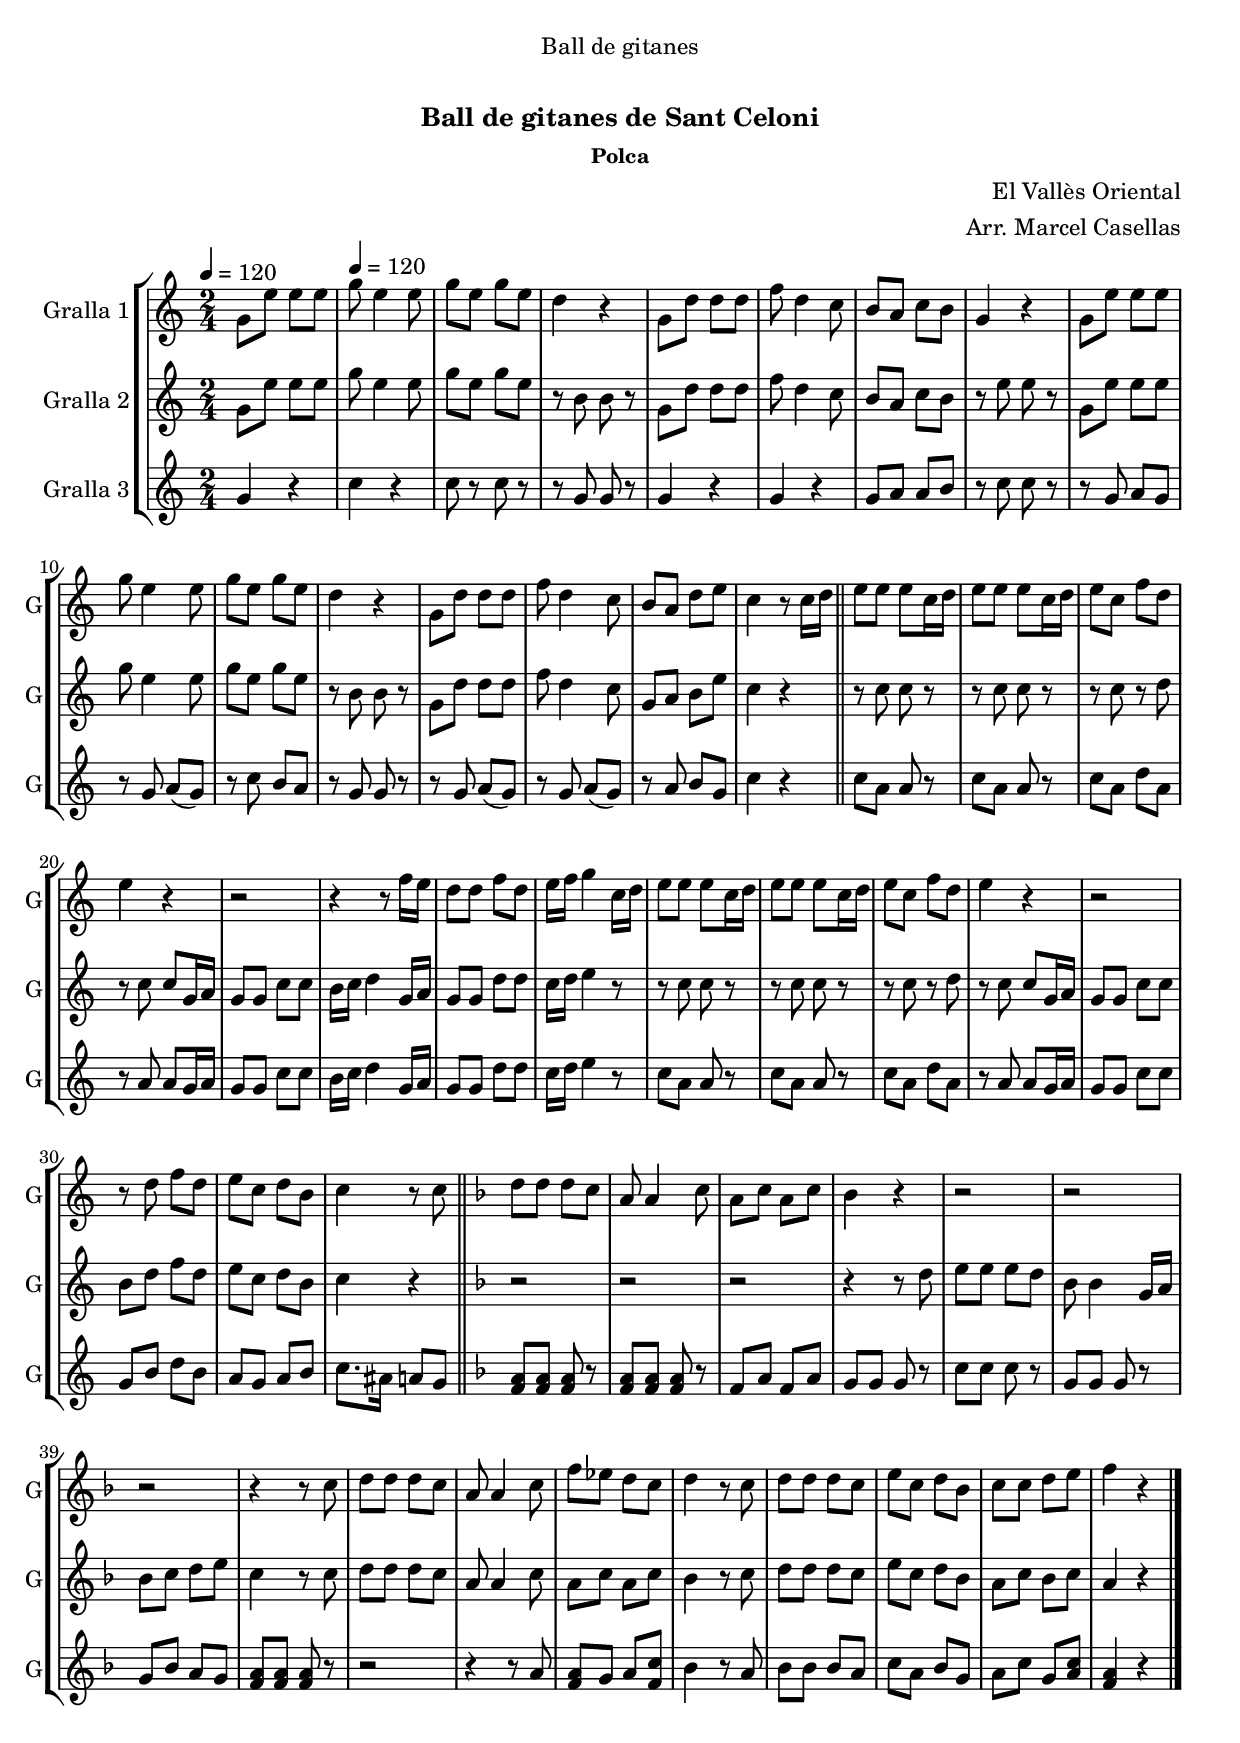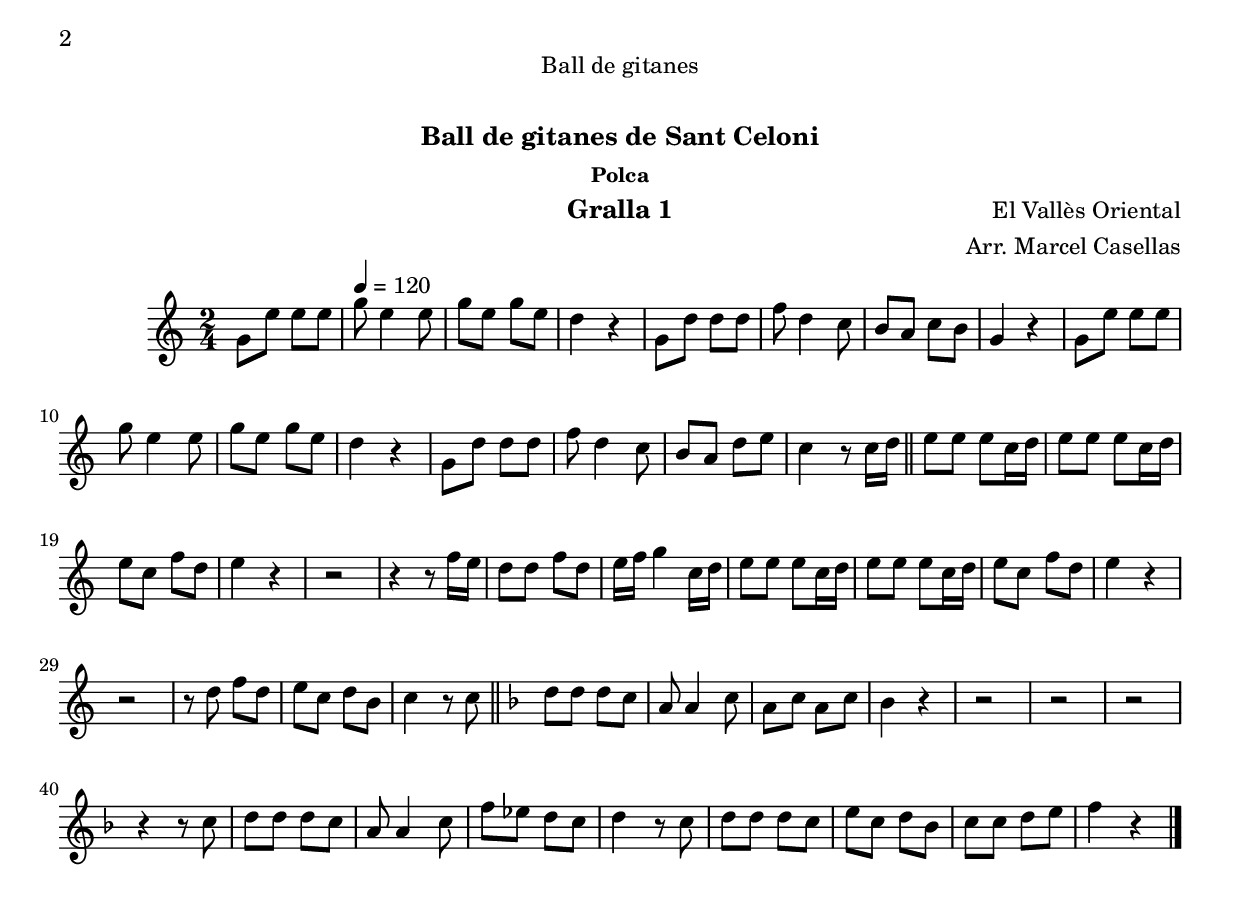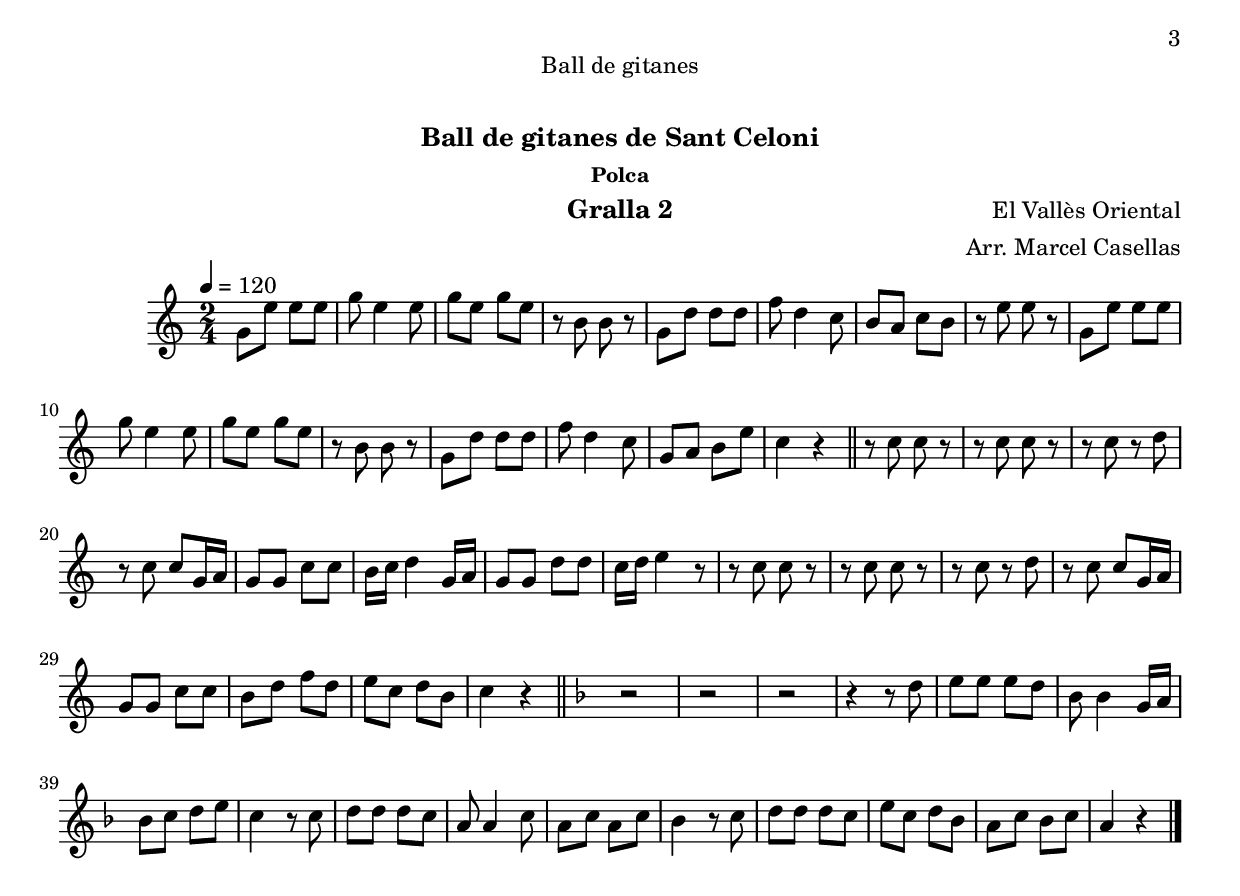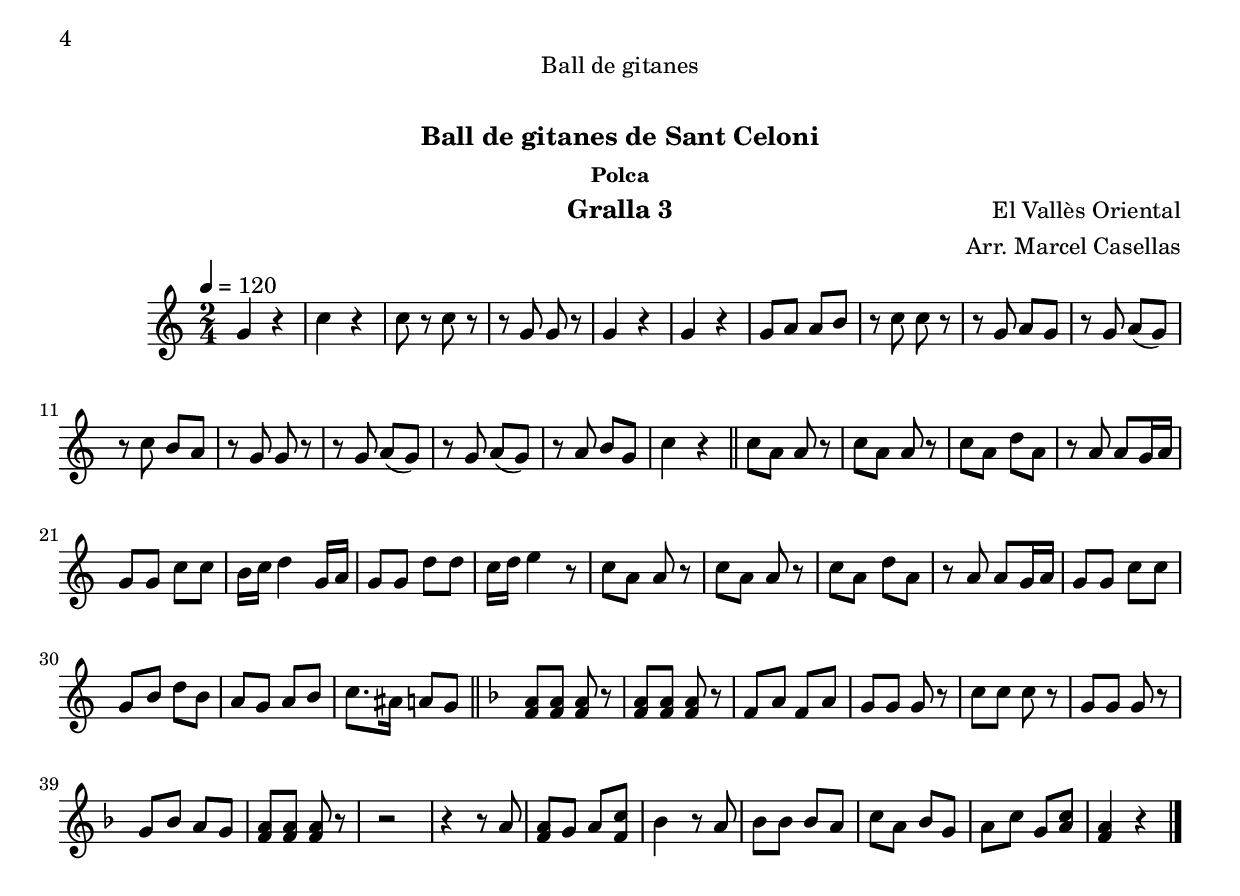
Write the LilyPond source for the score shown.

\version "2.16.0"

\header {
  dedication="Ball de gitanes"
  title="             "
  subtitle="Ball de gitanes de Sant Celoni"
  subsubtitle="Polca"
  poet=""
  meter=""
  piece=""
  composer="El Vallès Oriental"
  arranger="Arr. Marcel Casellas"
  opus=""
  instrument=""
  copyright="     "
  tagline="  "
}

liniaroAa =
\relative g'
{
  \clef treble
  \key c \major
  \time 2/4
  g8 e' e e \tempo 4 = 120  |
  g8 e4 e8  |
  g8 e g e  |
  d4 r  |
  %05
  g,8 d' d d  |
  f8 d4 c8  |
  b8 a c b  |
  g4 r  |
  g8 e' e e  |
  %10
  g8 e4 e8  |
  g8 e g e  |
  d4 r  |
  g,8 d' d d  |
  f8 d4 c8  |
  %15
  b8 a d e  |
  c4 r8 c16 d  \bar "||"
  e8 e e c16 d  |
  e8 e e c16 d  |
  e8 c f d  |
  %20
  e4 r  |
  r2  |
  r4 r8 f16 e  |
  d8 d f d  |
  e16 f g4 c,16 d  |
  %25
  e8 e e c16 d  |
  e8 e e c16 d  |
  e8 c f d  |
  e4 r  |
  r2  |
  %30
  r8 d f d  |
  e8 c d b  |
  c4 r8 c  \bar "||"
  \key f \major   d8 d d c  |
  a8 a4 c8  |
  %35
  a8 c a c  |
  bes4 r  |
  r2  |
  r2  |
  r2  |
  %40
  r4 r8 c  |
  d8 d d c  |
  a8 a4 c8  |
  f8 ees d c  |
  d4 r8 c  |
  %45
  d8 d d c  |
  e8 c d bes  |
  c8 c d e  |
  f4 r  \bar "|."
}

liniaroAb =
\relative g'
{
  \tempo 4 = 120
  \clef treble
  \key c \major
  \time 2/4
  g8 e' e e  |
  g8 e4 e8  |
  g8 e g e  |
  r8 b b r  |
  %05
  g8 d' d d  |
  f8 d4 c8  |
  b8 a c b  |
  r8 e e r  |
  g,8 e' e e  |
  %10
  g8 e4 e8  |
  g8 e g e  |
  r8 b b r  |
  g8 d' d d  |
  f8 d4 c8  |
  %15
  g8 a b e  |
  c4 r  \bar "||"
  r8 c c r  |
  r8 c c r  |
  r8 c r d  |
  %20
  r8 c c g16 a  |
  g8 g c c  |
  b16 c d4 g,16 a  |
  g8 g d' d  |
  c16 d e4 r8  |
  %25
  r8 c c r  |
  r8 c c r  |
  r8 c r d  |
  r8 c c g16 a  |
  g8 g c c  |
  %30
  b8 d f d  |
  e8 c d b  |
  c4 r  \bar "||"
  \key f \major   r2  |
  r2  |
  %35
  r2  |
  r4 r8 d  |
  e8 e e d  |
  bes8 bes4 g16 a  |
  bes8 c d e  |
  %40
  c4 r8 c  |
  d8 d d c  |
  a8 a4 c8  |
  a8 c a c  |
  bes4 r8 c  |
  %45
  d8 d d c  |
  e8 c d bes  |
  a8 c bes c  |
  a4 r  \bar "|."
}

liniaroAc =
\relative g'
{
  \tempo 4 = 120
  \clef treble
  \key c \major
  \time 2/4
  g4 r  |
  c4 r  |
  c8 r c r  |
  r8 g g r  |
  %05
  g4 r  |
  g4 r  |
  g8 a a b  |
  r8 c c r  |
  r8 g a g   |
  %10
  r8 g a ( g )  |
  r8 c b a  |
  r8 g g r  |
  r8 g a ( g )  |
  r8 g a ( g )  |
  %15
  r8 a b g  |
  c4 r  \bar "||"
  c8 a a r  |
  c8 a a r  |
  c8 a d a  |
  %20
  r8 a a g16 a  |
  g8 g c c  |
  b16 c d4 g,16 a  |
  g8 g d' d  |
  c16 d e4 r8  |
  %25
  c8 a a r  |
  c8 a a r  |
  c8 a d a  |
  r8 a a g16 a  |
  g8 g c c  |
  %30
  g8 b d b  |
  a8 g a b  |
  c8. ais16 a8 g  \bar "||"
  \key f \major   <f a>8 <f a> <f a> r  |
  <f a>8 <f a> <f a> r  |
  %35
  f8 a f a  |
  g8 g g r  |
  c8 c c r  |
  g8 g g r  |
  g8 bes a g  |
  %40
  <f a>8 <f a> <f a> r  |
  r2  |
  r4 r8 a  |
  <f a>8 g a <f c'>  |
  bes4 r8 a  |
  %45
  bes8 bes bes a  |
  c8 a bes g  |
  a8 c g <a c>  |
  <f a>4 r  \bar "|."
}

\bookpart {
  \score {
    \new StaffGroup {
      \override Score.RehearsalMark #'self-alignment-X = #LEFT
      <<
        \new Staff \with {instrumentName = #"Gralla 1" shortInstrumentName = #"G"} \liniaroAa
        \new Staff \with {instrumentName = #"Gralla 2" shortInstrumentName = #"G"} \liniaroAb
        \new Staff \with {instrumentName = #"Gralla 3" shortInstrumentName = #"G"} \liniaroAc
      >>
    }
    \layout {}
  }\score { \unfoldRepeats
    \new StaffGroup {
      \override Score.RehearsalMark #'self-alignment-X = #LEFT
      <<
        \new Staff \with {instrumentName = #"Gralla 1" shortInstrumentName = #"G"} \liniaroAa
        \new Staff \with {instrumentName = #"Gralla 2" shortInstrumentName = #"G"} \liniaroAb
        \new Staff \with {instrumentName = #"Gralla 3" shortInstrumentName = #"G"} \liniaroAc
      >>
    }
    \midi {}
  }
}

\bookpart {
  \header {instrument="Gralla 1"}
  \score {
    \new StaffGroup {
      \override Score.RehearsalMark #'self-alignment-X = #LEFT
      <<
        \new Staff \liniaroAa
      >>
    }
    \layout {}
  }\score { \unfoldRepeats
    \new StaffGroup {
      \override Score.RehearsalMark #'self-alignment-X = #LEFT
      <<
        \new Staff \liniaroAa
      >>
    }
    \midi {}
  }
}

\bookpart {
  \header {instrument="Gralla 2"}
  \score {
    \new StaffGroup {
      \override Score.RehearsalMark #'self-alignment-X = #LEFT
      <<
        \new Staff \liniaroAb
      >>
    }
    \layout {}
  }\score { \unfoldRepeats
    \new StaffGroup {
      \override Score.RehearsalMark #'self-alignment-X = #LEFT
      <<
        \new Staff \liniaroAb
      >>
    }
    \midi {}
  }
}

\bookpart {
  \header {instrument="Gralla 3"}
  \score {
    \new StaffGroup {
      \override Score.RehearsalMark #'self-alignment-X = #LEFT
      <<
        \new Staff \liniaroAc
      >>
    }
    \layout {}
  }\score { \unfoldRepeats
    \new StaffGroup {
      \override Score.RehearsalMark #'self-alignment-X = #LEFT
      <<
        \new Staff \liniaroAc
      >>
    }
    \midi {}
  }
}

